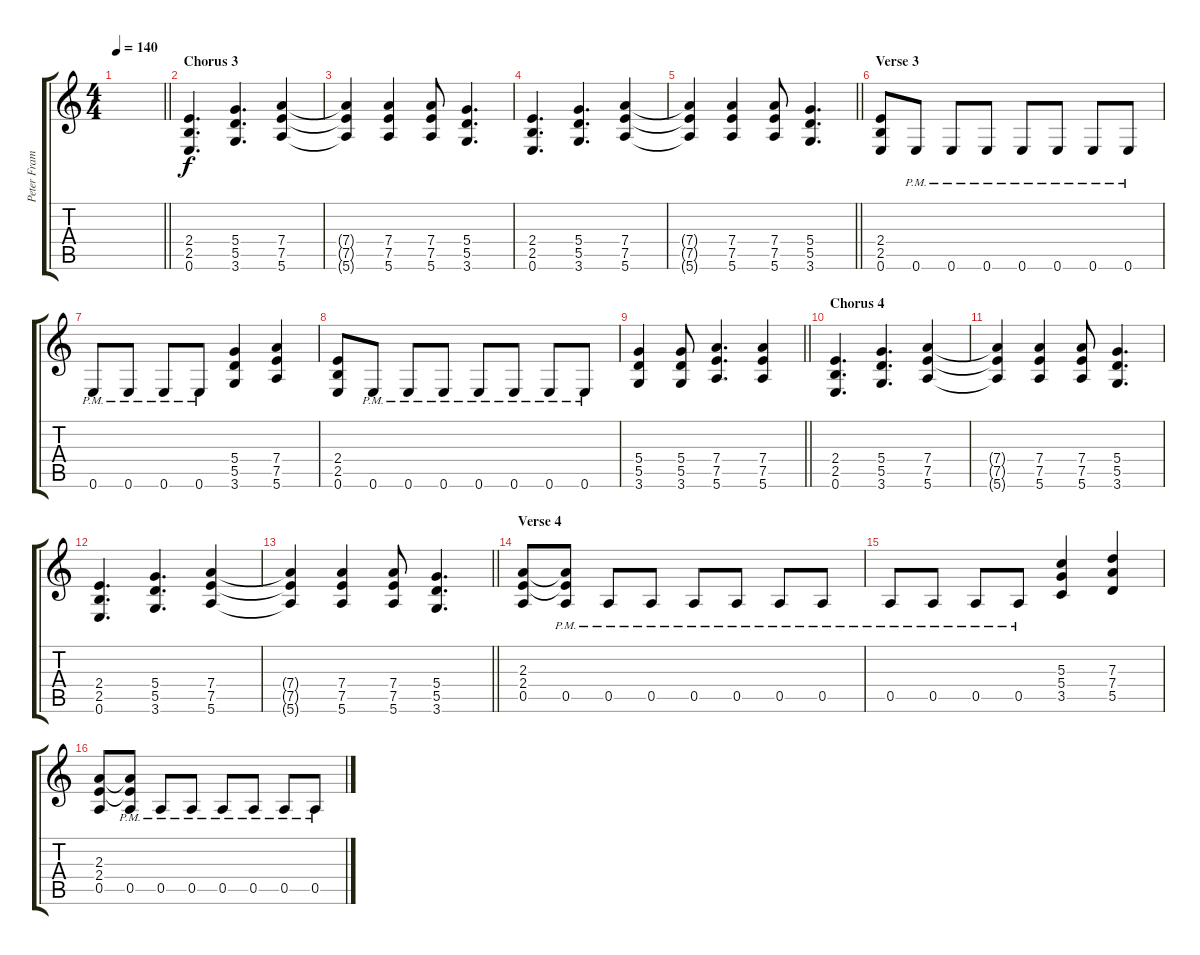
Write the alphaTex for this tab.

\track ("Peter Frampton (Guitar)" "Peter Fram") {instrument overdrivenguitar bank 255}
\staff {score tabs}
\tuning (E4 B3 G3 D3 A2 E2) {hide}
\ts (4 4)
\tempo 140
\clef g2
\barLineRight lightlight
\ks c
|
\section ("" "Chorus 3")
(2.4 2.5 0.6).4{d} (5.4 5.5 3.6).4{d} (7.4 7.5 5.6).4 |
(7.4{t} 7.5{t} 5.6{t}).4 (7.4 7.5 5.6).4 (7.4 7.5 5.6).8 (5.4 5.5 3.6).4{d} |
(2.4 2.5 0.6).4{d} (5.4 5.5 3.6).4{d} (7.4 7.5 5.6).4 |
\barLineRight lightlight
(7.4{t} 7.5{t} 5.6{t}).4 (7.4 7.5 5.6).4 (7.4 7.5 5.6).8 (5.4 5.5 3.6).4{d} |
\section ("" "Verse 3")
(2.4 2.5 0.6).8 0.6{pm}.8 0.6{pm}.8 0.6{pm}.8 0.6{pm}.8 0.6{pm}.8 0.6{pm}.8 0.6{pm}.8 |
0.6{pm}.8 0.6{pm}.8 0.6{pm}.8 0.6{pm}.8 (5.4 5.5 3.6).4 (7.4 7.5 5.6).4 |
(2.4 2.5 0.6).8 0.6{pm}.8 0.6{pm}.8 0.6{pm}.8 0.6{pm}.8 0.6{pm}.8 0.6{pm}.8 0.6{pm}.8 |
\barLineRight lightlight
(5.4 5.5 3.6).4 (5.4 5.5 3.6).8 (7.4 7.5 5.6).4{d} (7.4 7.5 5.6).4 |
\section ("" "Chorus 4")
(2.4 2.5 0.6).4{d} (5.4 5.5 3.6).4{d} (7.4 7.5 5.6).4 |
(7.4{t} 7.5{t} 5.6{t}).4 (7.4 7.5 5.6).4 (7.4 7.5 5.6).8 (5.4 5.5 3.6).4{d} |
(2.4 2.5 0.6).4{d} (5.4 5.5 3.6).4{d} (7.4 7.5 5.6).4 |
\barLineRight lightlight
(7.4{t} 7.5{t} 5.6{t}).4 (7.4 7.5 5.6).4 (7.4 7.5 5.6).8 (5.4 5.5 3.6).4{d} |
\section ("" "Verse 4")
(2.3 2.4 0.5).8 (2.3{t} 2.4{t} 0.5{pm}).8 0.5{pm}.8 0.5{pm}.8 0.5{pm}.8 0.5{pm}.8 0.5{pm}.8 0.5{pm}.8 |
0.5{pm}.8 0.5{pm}.8 0.5{pm}.8 0.5{pm}.8 (5.3 5.4 3.5).4 (7.3 7.4 5.5).4 |
(2.3 2.4 0.5).8 (2.3{t} 2.4{t} 0.5{pm}).8 0.5{pm}.8 0.5{pm}.8 0.5{pm}.8 0.5{pm}.8 0.5{pm}.8 0.5{pm}.8
